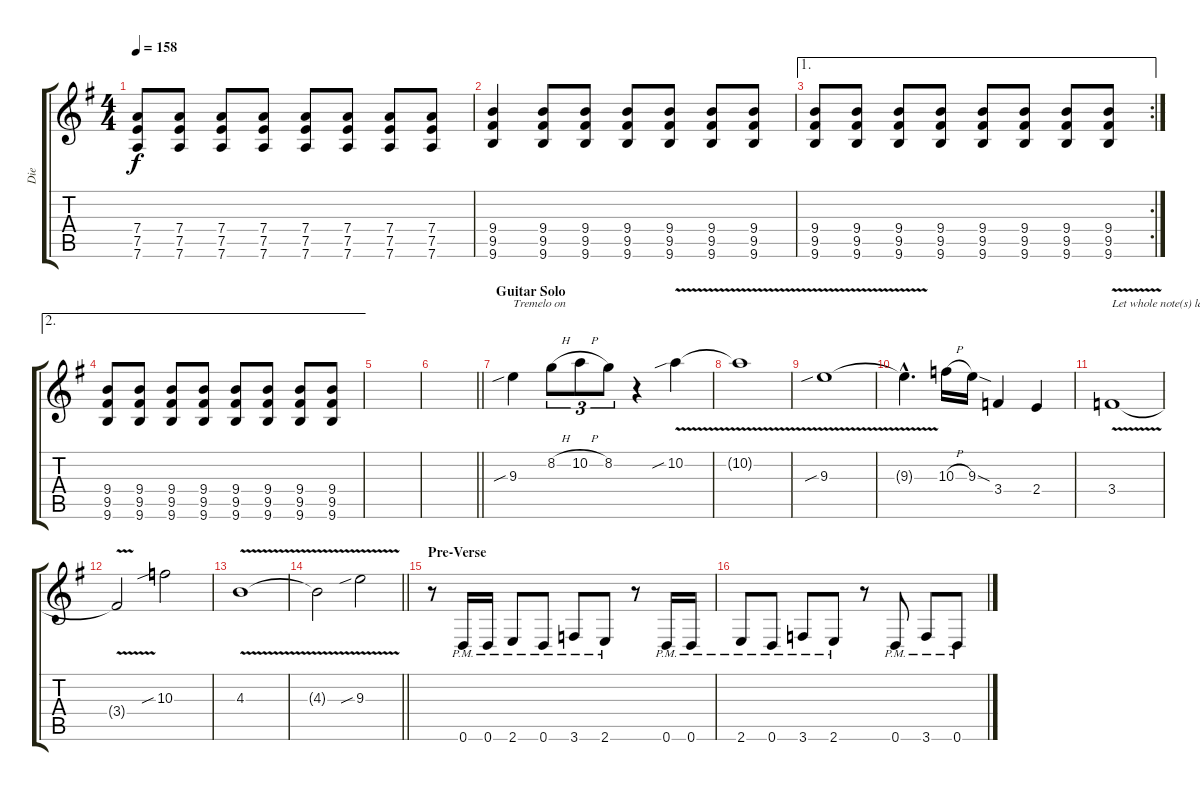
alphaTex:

\track ("Die" "Die") {instrument distortionguitar}
\staff {score tabs}
\tuning (E4 B3 G3 D3 A2 D2) {hide}
\ts (4 4)
\tempo 158
\clef g2
\ks g
(7.4 7.5 7.6).8{dy f} (7.4 7.5 7.6).8 (7.4 7.5 7.6).8 (7.4 7.5 7.6).8 (7.4 7.5 7.6).8 (7.4 7.5 7.6).8 (7.4 7.5 7.6).8 (7.4 7.5 7.6).8 |
(9.4 9.5 9.6).4 (9.4 9.5 9.6).8 (9.4 9.5 9.6).8 (9.4 9.5 9.6).8 (9.4 9.5 9.6).8 (9.4 9.5 9.6).8 (9.4 9.5 9.6).8 |
\ae 1
\rc 2
(9.4 9.5 9.6).8 (9.4 9.5 9.6).8 (9.4 9.5 9.6).8 (9.4 9.5 9.6).8 (9.4 9.5 9.6).8 (9.4 9.5 9.6).8 (9.4 9.5 9.6).8 (9.4 9.5 9.6).8 |
\ae 2
(9.4 9.5 9.6).8 (9.4 9.5 9.6).8 (9.4 9.5 9.6).8 (9.4 9.5 9.6).8 (9.4 9.5 9.6).8 (9.4 9.5 9.6).8 (9.4 9.5 9.6).8 (9.4 9.5 9.6).8 |
|
\barLineRight lightlight
|
\section ("" "Guitar Solo")
9.3{sib}.4{txt "Tremelo on" volume 16 balance 8} 8.2{h}.8{tu (3 2)} 10.2{h}.8{tu (3 2)} 8.2.8{tu (3 2)} r.4 10.2{v sib}.4 |
10.2{t}.1 |
9.3{v sib}.1 |
9.3{hac t}.4{d} 10.3{h}.16 9.3{sod}.16 3.4.4 2.4.4 |
3.4{v}.1{txt "Let whole note(s) last then play the vibrato"} |
3.4{t}.2 10.3{sib}.2 |
4.3{v}.1 |
\barLineRight lightlight
4.3{t}.2 9.3{v sib}.2 |
\section ("" "Pre-Verse")
r.8 0.6{pm}.16{volume 14 balance 16} 0.6{pm}.16 2.6{pm}.8 0.6{pm}.8 3.6{pm}.8 2.6{pm}.8 r.8 0.6{pm}.16 0.6{pm}.16 |
2.6{pm}.8 0.6{pm}.8 3.6{pm}.8 2.6{pm}.8 r.8 0.6{pm}.8 3.6{pm}.8 0.6{pm}.8
